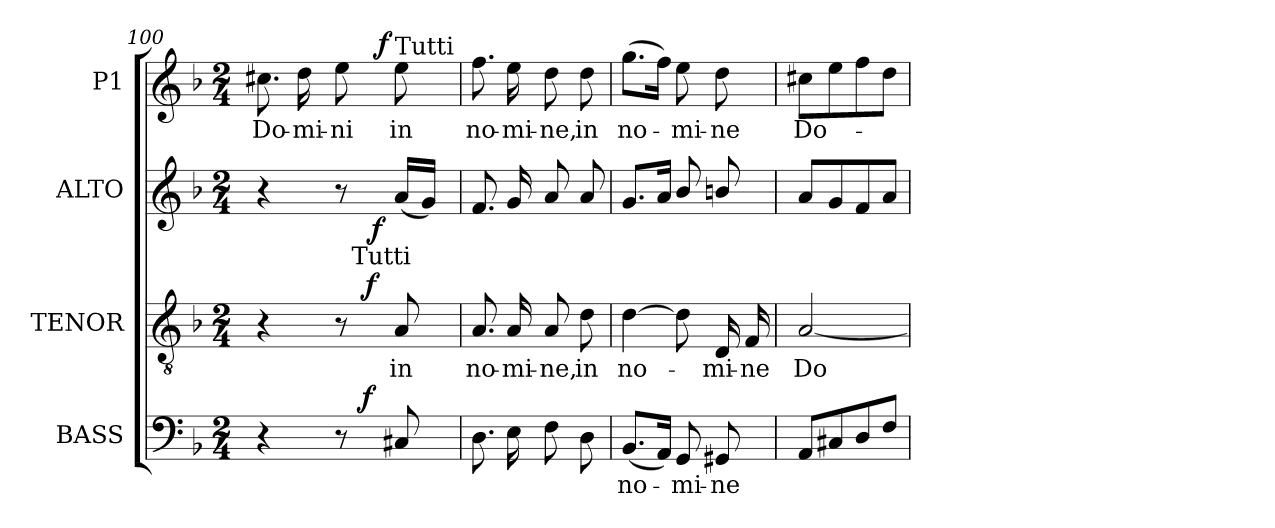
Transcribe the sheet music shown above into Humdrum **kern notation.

**kern	**text	**dynam	**kern	**text	**dynam	**kern	**dynam	**kern	**text	**dynam
*part4	*part4	*part4	*part3	*part3	*part3	*part2	*part2	*part1	*part1	*part1
*staff4	*staff4	*staff4	*staff3	*staff3	*staff3	*staff2	*staff2	*staff1	*staff1	*staff1
*I"BASS	*	*	*I"TENOR	*	*	*I"ALTO	*	*I"P1	*	*
*clefF4	*	*	*clefGv2	*	*	*clefG2	*	*clefG2	*	*
*	*	*	*ITrd7c12	*	*	*	*	*	*	*
*k[b-]	*	*	*k[b-]	*	*	*k[b-]	*	*k[b-]	*	*
*F:	*	*	*F:	*	*	*F:	*	*F:	*	*
*M2/4	*	*	*M2/4	*	*	*M2/4	*	*M2/4	*	*
=100	=100	=100	=100	=100	=100	=100	=100	=100	=100	=100
!	!	!	!	!	!	!	!	!	!LO:LY:b:color=#000000	!
*^	*	*	*^	*	*	*^	*	*^	*	*
*	*	*	*	*	*^	*	*	*	*	*	*	*	*	*
4r	4ryy	.	.	4r	4ryy	4ryy	.	.	4r	4ryy	.	8.cc#Xi\	4ryy	Do-	.
!	!	!	!	!	!	!	!	!	!	!	!	!	!	!LO:LY:b:color=#000000	!
.	.	.	.	.	.	.	.	.	.	.	.	16ddi\	.	-mi-	.
!	!	!	!	!	!	!	!	!	!	!	!	!	!	!LO:LY:b:color=#000000	!
8r	32ryy	.	.	8r	32ryy	32ryy	.	.	8r	16ryy	.	8eei\	16ryy	-ni	.
.	64ryy	.	.	.	64...ryy	256..ryy	.	.	.	.	.	.	.	.	.
!	!	!	!	!	!	!LO:TX:a:t=Tutti	!	!	!	!	!	!	!	!	!
.	.	.	.	.	.	8ryy	.	.	.	.	.	.	.	.	.
.	128ryy	.	.	.	.	.	.	.	.	.	.	.	.	.	.
.	1024ryy	.	.	.	.	.	.	.	.	.	.	.	.	.	.
.	8ryy	.	f	.	.	.	.	.	.	.	.	.	.	.	.
.	.	.	.	.	8ryy	.	.	f	.	.	.	.	.	.	.
.	.	.	.	.	.	.	.	.	.	256ryy	.	.	128ryy	.	.
.	.	.	.	.	.	.	.	.	.	1024ryy	.	.	.	.	.
.	.	.	.	.	.	.	.	.	.	8ryy	f	.	.	.	.
.	.	.	.	.	.	.	.	.	.	.	.	.	256ryy	.	.
.	.	.	.	.	.	.	.	.	.	.	.	.	1024ryy	.	.
.	.	.	.	.	.	.	.	.	.	.	.	.	8ryy	.	f
!	!	!	!	!	!	!	!LO:LY:b:color=#000000	!	!	!	!	!	!	!	!
!	!	!	!	!	!	!	!	!	!	!	!	!LO:TX:a:t=Tutti	!	!	!
!	!	!	!	!	!	!	!	!	!	!	!	!	!	!LO:LY:b:color=#000000	!
8C#Xi/	.	.	.	8AAi/	.	.	in	.	(16ai/LL	.	.	8eei\	.	in	.
.	.	.	.	.	.	16ryy	.	.	.	.	.	.	.	.	.
.	16ryy	.	.	.	.	.	.	.	.	.	.	.	.	.	.
.	.	.	.	.	16ryy	.	.	.	.	.	.	.	.	.	.
.	.	.	.	.	.	.	.	.	16gi/JJ)	.	.	.	.	.	.
.	.	.	.	.	.	.	.	.	.	32ryy	.	.	.	.	.
.	.	.	.	.	.	.	.	.	.	.	.	.	32ryy	.	.
.	.	.	.	.	.	.	.	.	.	64ryy	.	.	.	.	.
.	.	.	.	.	.	64ryy	.	.	.	.	.	.	.	.	.
.	.	.	.	.	.	.	.	.	.	.	.	.	64ryy	.	.
.	.	.	.	.	.	.	.	.	.	128ryy	.	.	.	.	.
.	.	.	.	.	.	128ryy	.	.	.	.	.	.	.	.	.
.	256..ryy	.	.	.	.	.	.	.	.	.	.	.	.	.	.
.	.	.	.	.	.	.	.	.	.	512.ryy	.	.	512.ryy	.	.
.	.	.	.	.	512ryy	.	.	.	.	.	.	.	.	.	.
.	.	.	.	.	.	1024ryy	.	.	.	.	.	.	.	.	.
*v	*v	*	*	*	*	*	*	*	*v	*v	*	*v	*v	*	*
*	*	*	*v	*v	*v	*	*	*	*	*	*	*
=101	=101	=101	=101	=101	=101	=101	=101	=101	=101	=101
*^	*	*	*^	*	*	*^	*	*^	*	*
*	*	*	*	*	*^	*	*	*	*	*	*	*	*	*
!	!	!	!	!	!	!	!LO:LY:b:color=#000000	!	!	!	!	!	!	!	!
*v	*v	*	*	*	*	*	*	*	*v	*v	*	*v	*v	*	*
*	*	*	*v	*v	*v	*	*	*	*	*	*	*
*^	*	*	*^	*	*	*^	*	*^	*	*
*	*	*	*	*	*^	*	*	*	*	*	*	*	*	*
!	!	!	!	!	!	!	!	!	!	!	!	!	!	!LO:LY:b:color=#000000	!
*v	*v	*	*	*	*	*	*	*	*v	*v	*	*v	*v	*	*
*	*	*	*v	*v	*v	*	*	*	*	*	*	*
8.Di\	.	.	8.AAi/	no-	.	8.fi/	.	8.ffi\	no-	.
!	!	!	!	!LO:LY:b:color=#000000	!	!	!	!	!	!
!	!	!	!	!	!	!	!	!	!LO:LY:b:color=#000000	!
16Ei\	.	.	16AAi/	-mi-	.	16gi/	.	16eei\	-mi-	.
!	!	!	!	!LO:LY:b:color=#000000	!	!	!	!	!	!
!	!	!	!	!	!	!	!	!	!LO:LY:b:color=#000000	!
8Fi\	.	.	8AAi/	-ne,	.	8ai/	.	8ddi\	-ne,	.
!	!	!	!	!LO:LY:b:color=#000000	!	!	!	!	!	!
!	!	!	!	!	!	!	!	!	!LO:LY:b:color=#000000	!
8Di\	.	.	8Di\	in	.	8ai/	.	8ddi\	in	.
!!LO:LB:g=z
=102	=102	=102	=102	=102	=102	=102	=102	=102	=102	=102
!	!LO:LY:b:color=#000000	!	!	!	!	!	!	!	!	!
!	!	!	!	!LO:LY:b:color=#000000	!	!	!	!	!	!
!	!	!	!	!	!	!	!	!	!LO:LY:b:color=#000000	!
(8.BB-i/L	no-	.	[4Di\	no-	.	8.gi/L	.	(8.ggi\L	no-	.
16AAi/Jk)	.	.	.	.	.	16ai/Jk	.	16ffi\Jk)	.	.
!	!LO:LY:b:color=#000000	!	!	!	!	!	!	!	!	!
!	!	!	!	!	!	!	!	!	!LO:LY:b:color=#000000	!
8GGi/	-mi-	.	8Di\]	.	.	8b-i/	.	8eei\	-mi-	.
!	!LO:LY:b:color=#000000	!	!	!	!	!	!	!	!	!
!	!	!	!	!LO:LY:b:color=#000000	!	!	!	!	!	!
!	!	!	!	!	!	!	!	!	!LO:LY:b:color=#000000	!
8GG#Xi/	-ne	.	16DDi/	-mi-	.	8bni/	.	8ddi\	-ne	.
!	!	!	!	!LO:LY:b:color=#000000	!	!	!	!	!	!
.	.	.	16FFi/	-ne	.	.	.	.	.	.
=103	=103	=103	=103	=103	=103	=103	=103	=103	=103	=103
!	!	!	!	!LO:LY:b:color=#000000	!	!	!	!	!	!
!	!	!	!	!	!	!	!	!	!LO:LY:b:color=#000000	!
8AAi/L	.	.	[2AAi/	Do-	.	8ai/L	.	8cc#Xi\L	Do-	.
8C#Xi/	.	.	.	.	.	8gi/	.	8eei\	.	.
8Di/	.	.	.	.	.	8fi/	.	8ffi\	.	.
8Fi/J	.	.	.	.	.	8ai/J	.	8ddi\J	.	.
=	=	=	=	=	=	=	=	=	=	=
*-	*-	*-	*-	*-	*-	*-	*-	*-	*-	*-
